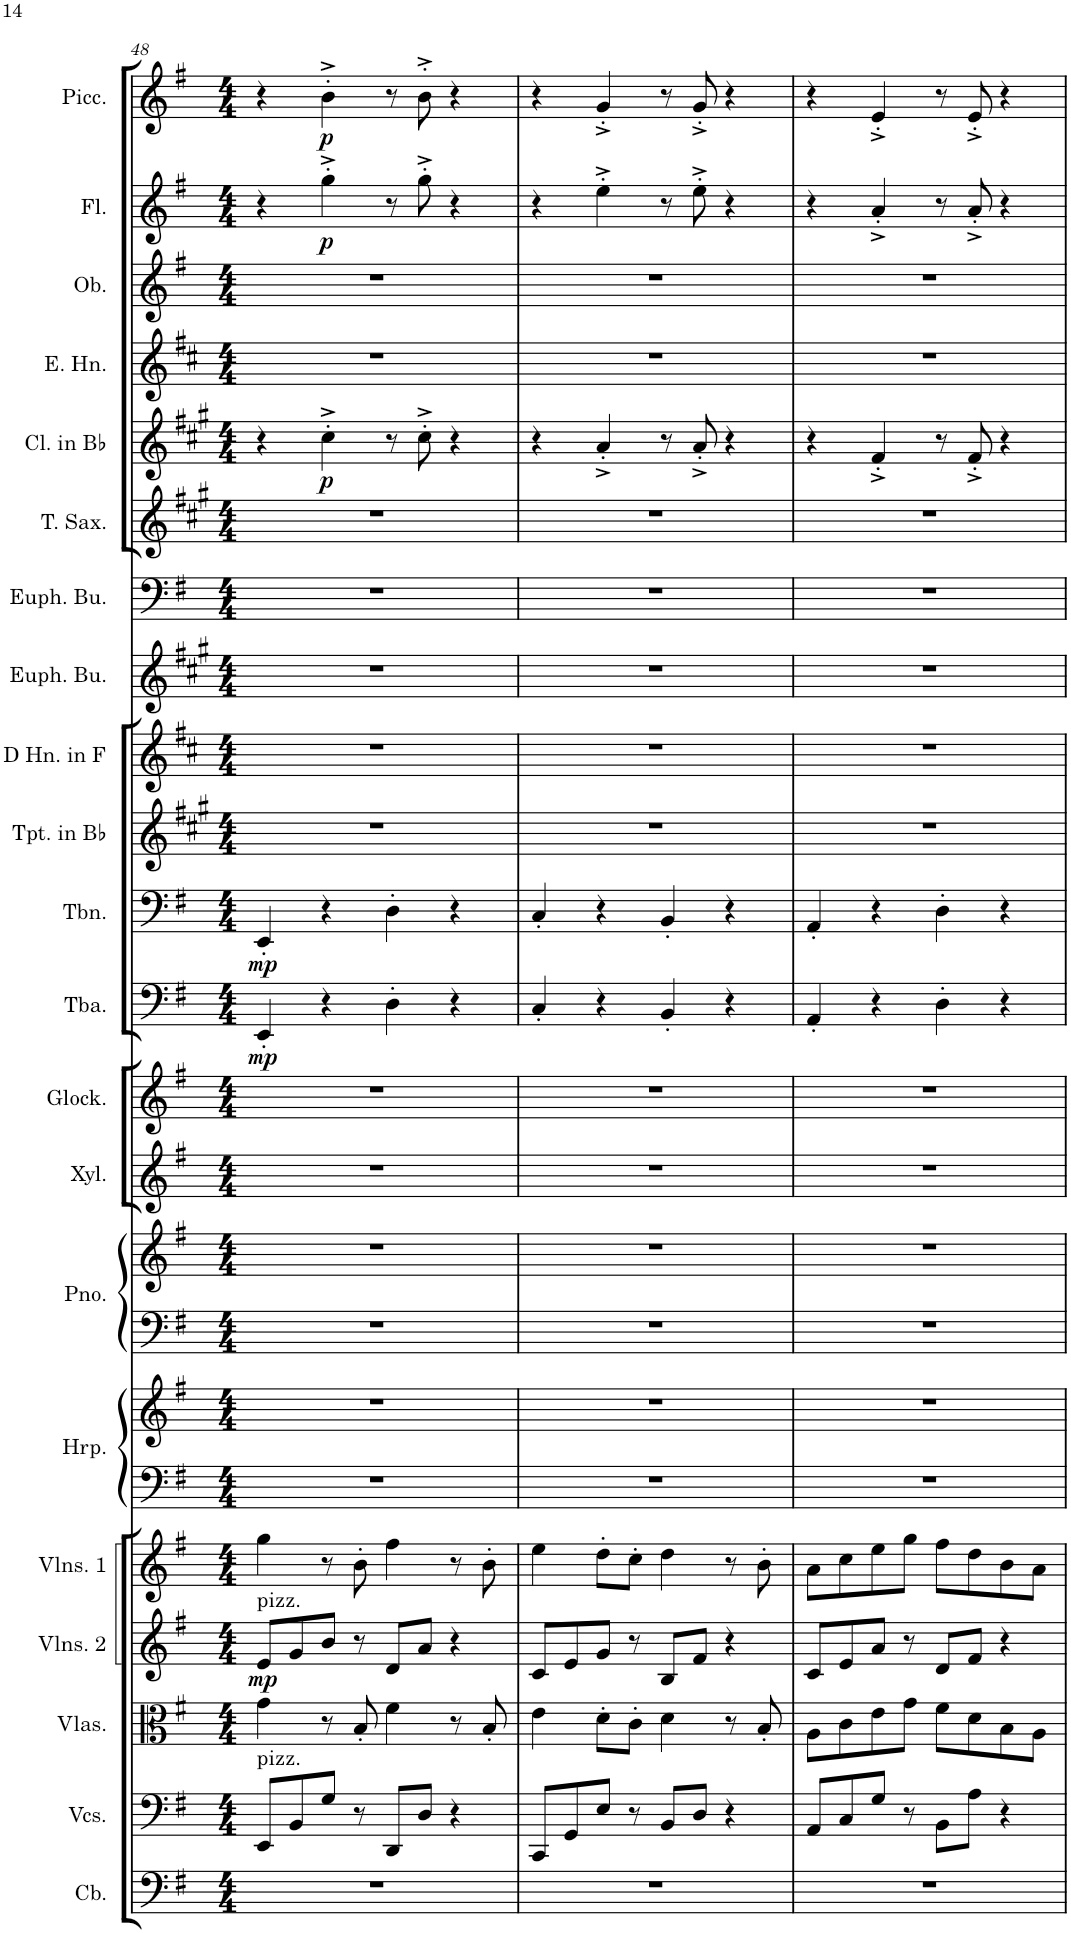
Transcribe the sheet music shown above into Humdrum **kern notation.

**kern	**kern	**kern	**kern	**dynam	**kern	**kern	**kern	**kern	**kern	**kern	**kern	**kern	**dynam	**kern	**dynam	**kern	**kern	**kern	**kern	**kern	**kern	**dynam	**kern	**kern	**kern	**dynam	**kern	**dynam
*part21	*part20	*part19	*part18	*part18	*part17	*part16	*part16	*part15	*part15	*part14	*part13	*part12	*part12	*part11	*part11	*part10	*part9	*part8	*part7	*part6	*part5	*part5	*part4	*part3	*part2	*part2	*part1	*part1
*staff23	*staff22	*staff21	*staff20	*staff20	*staff19	*staff18	*staff17	*staff16	*staff15	*staff14	*staff13	*staff12	*staff12	*staff11	*staff11	*staff10	*staff9	*staff8	*staff7	*staff6	*staff5	*staff5	*staff4	*staff3	*staff2	*staff2	*staff1	*staff1
*I"Contrabass	*I"Violoncellos	*I"Violas	*I"Violins 2	*	*I"Violins 1	*I"Harp	*	*I"Grand Piano	*	*I"Xylophone	*I"Glockenspiel	*I"Tuba	*	*I"Trombone	*	*I"Trumpet in Bb	*I"Horn in F	*I"Euphonium	*I"Euphonium	*I"Tenor Saxophone	*I"Clarinet in Bb	*	*I"English Horn	*I"Oboe	*I"Flute	*	*I"Piccolo	*
*I'Cb.	*I'Vcs.	*I'Vlas.	*I'Vlns. 2	*	*I'Vlns. 1	*I'Hrp.	*	*I'Pno.	*	*I'Xyl.	*I'Glock.	*I'Tba.	*	*I'Tbn.	*	*I'Tpt. in Bb	*	*	*	*I'T. Sax.	*I'Cl. in Bb	*	*I'E. Hn.	*I'Ob.	*I'Fl.	*	*I'Picc.	*
!!LO:PB:g=z
*clefF4	*clefF4	*clefC3	*clefG2	*	*clefG2	*clefF4	*clefG2	*clefF4	*clefG2	*clefG2	*clefG2	*clefF4	*	*clefF4	*	*clefG2	*clefG2	*clefG2	*clefF4	*clefG2	*clefG2	*	*clefG2	*clefG2	*clefG2	*	*clefG2	*
*Trd7c12	*	*	*	*	*	*	*	*	*	*Trd-7c-12	*Trd-14c-24	*	*	*	*	*Trd1c2	*Trd4c7	*Trd8c14	*	*Trd8c14	*Trd1c2	*	*Trd4c7	*	*	*	*Trd-7c-12	*
*k[f#]	*k[f#]	*k[f#]	*k[f#]	*	*k[f#]	*k[f#]	*k[f#]	*k[f#]	*k[f#]	*k[f#]	*k[f#]	*k[f#]	*	*k[f#]	*	*k[f#c#g#]	*k[f#c#]	*k[f#c#g#]	*k[f#]	*k[f#c#g#]	*k[f#c#g#]	*	*k[f#c#]	*k[f#]	*k[f#]	*	*k[f#]	*
*M4/4	*M4/4	*M4/4	*M4/4	*	*M4/4	*M4/4	*M4/4	*M4/4	*M4/4	*M4/4	*M4/4	*M4/4	*	*M4/4	*	*M4/4	*M4/4	*M4/4	*M4/4	*M4/4	*M4/4	*	*M4/4	*M4/4	*M4/4	*	*M4/4	*
=48	=48	=48	=48	=48	=48	=48	=48	=48	=48	=48	=48	=48	=48	=48	=48	=48	=48	=48	=48	=48	=48	=48	=48	=48	=48	=48	=48	=48
!	!	!	!LO:TX:a:t=pizz.	!	!	!	!	!	!	!	!	!	!	!	!	!	!	!	!	!	!	!	!	!	!	!	!	!
!	!LO:TX:a:t=pizz.	!	!	!	!	!	!	!	!	!	!	!	!	!	!	!	!	!	!	!	!	!	!	!	!	!	!	!
!	!	!	!	!LO:DY:b	!	!	!	!	!	!	!	!	!LO:DY:b	!	!LO:DY:b	!	!	!	!	!	!	!	!	!	!	!	!	!
1r	8EE/L	4g\	8e/L	mp	4gg\	1r	1r	1r	1r	1r	1r	4EE'/	mp	4EE'/	mp	1r	1r	1r	1r	1r	4r	.	1r	1r	4r	.	4r	.
.	8BB/	.	8g/	.	.	.	.	.	.	.	.	.	.	.	.	.	.	.	.	.	.	.	.	.	.	.	.	.
!	!	!	!	!	!	!	!	!	!	!	!	!	!	!	!	!	!	!	!	!	!	!LO:DY:b	!	!	!	!LO:DY:b	!	!LO:DY:b
.	8G/J	8r	8b/J	.	8r	.	.	.	.	.	.	4r	.	4r	.	.	.	.	.	.	4cc#'^\	p	.	.	4gg'^\	p	4b'^\	p
.	8r	8B'/	8r	.	8b'\	.	.	.	.	.	.	.	.	.	.	.	.	.	.	.	.	.	.	.	.	.	.	.
.	8DD/L	4f#\	8d/L	.	4ff#\	.	.	.	.	.	.	4D'\	.	4D'\	.	.	.	.	.	.	8r	.	.	.	8r	.	8r	.
.	8D/J	.	8a/J	.	.	.	.	.	.	.	.	.	.	.	.	.	.	.	.	.	8cc#'^\	.	.	.	8gg'^\	.	8b^'\	.
.	4r	8r	4r	.	8r	.	.	.	.	.	.	4r	.	4r	.	.	.	.	.	.	4r	.	.	.	4r	.	4r	.
.	.	8B'/	.	.	8b'\	.	.	.	.	.	.	.	.	.	.	.	.	.	.	.	.	.	.	.	.	.	.	.
=49	=49	=49	=49	=49	=49	=49	=49	=49	=49	=49	=49	=49	=49	=49	=49	=49	=49	=49	=49	=49	=49	=49	=49	=49	=49	=49	=49	=49
1r	8CC/L	4e\	8c/L	.	4ee\	1r	1r	1r	1r	1r	1r	4C'/	.	4C'/	.	1r	1r	1r	1r	1r	4r	.	1r	1r	4r	.	4r	.
.	8GG/	.	8e/	.	.	.	.	.	.	.	.	.	.	.	.	.	.	.	.	.	.	.	.	.	.	.	.	.
.	8E/J	8d'\L	8g/J	.	8dd'\L	.	.	.	.	.	.	4r	.	4r	.	.	.	.	.	.	4a'^/	.	.	.	4ee'^\	.	4g'^/	.
.	8r	8c'\J	8r	.	8cc'\J	.	.	.	.	.	.	.	.	.	.	.	.	.	.	.	.	.	.	.	.	.	.	.
.	8BB/L	4d\	8B/L	.	4dd\	.	.	.	.	.	.	4BB'/	.	4BB'/	.	.	.	.	.	.	8r	.	.	.	8r	.	8r	.
.	8D/J	.	8f#/J	.	.	.	.	.	.	.	.	.	.	.	.	.	.	.	.	.	8a'^/	.	.	.	8ee'^\	.	8g'^/	.
.	4r	8r	4r	.	8r	.	.	.	.	.	.	4r	.	4r	.	.	.	.	.	.	4r	.	.	.	4r	.	4r	.
.	.	8B'/	.	.	8b'\	.	.	.	.	.	.	.	.	.	.	.	.	.	.	.	.	.	.	.	.	.	.	.
=50	=50	=50	=50	=50	=50	=50	=50	=50	=50	=50	=50	=50	=50	=50	=50	=50	=50	=50	=50	=50	=50	=50	=50	=50	=50	=50	=50	=50
1r	8AA/L	8A\L	8c/L	.	8a\L	1r	1r	1r	1r	1r	1r	4AA'/	.	4AA'/	.	1r	1r	1r	1r	1r	4r	.	1r	1r	4r	.	4r	.
.	8C/	8c\	8e/	.	8cc\	.	.	.	.	.	.	.	.	.	.	.	.	.	.	.	.	.	.	.	.	.	.	.
.	8G/J	8e\	8a/J	.	8ee\	.	.	.	.	.	.	4r	.	4r	.	.	.	.	.	.	4f#'^/	.	.	.	4a'^/	.	4e'^/	.
.	8r	8g\J	8r	.	8gg\J	.	.	.	.	.	.	.	.	.	.	.	.	.	.	.	.	.	.	.	.	.	.	.
.	8BB\L	8f#\L	8d/L	.	8ff#\L	.	.	.	.	.	.	4D'\	.	4D'\	.	.	.	.	.	.	8r	.	.	.	8r	.	8r	.
.	8A\J	8d\	8f#/J	.	8dd\	.	.	.	.	.	.	.	.	.	.	.	.	.	.	.	8f#'^/	.	.	.	8a'^/	.	8e'^/	.
.	4r	8B\	4r	.	8b\	.	.	.	.	.	.	4r	.	4r	.	.	.	.	.	.	4r	.	.	.	4r	.	4r	.
.	.	8A\J	.	.	8a\J	.	.	.	.	.	.	.	.	.	.	.	.	.	.	.	.	.	.	.	.	.	.	.
=	=	=	=	=	=	=	=	=	=	=	=	=	=	=	=	=	=	=	=	=	=	=	=	=	=	=	=	=
*-	*-	*-	*-	*-	*-	*-	*-	*-	*-	*-	*-	*-	*-	*-	*-	*-	*-	*-	*-	*-	*-	*-	*-	*-	*-	*-	*-	*-
